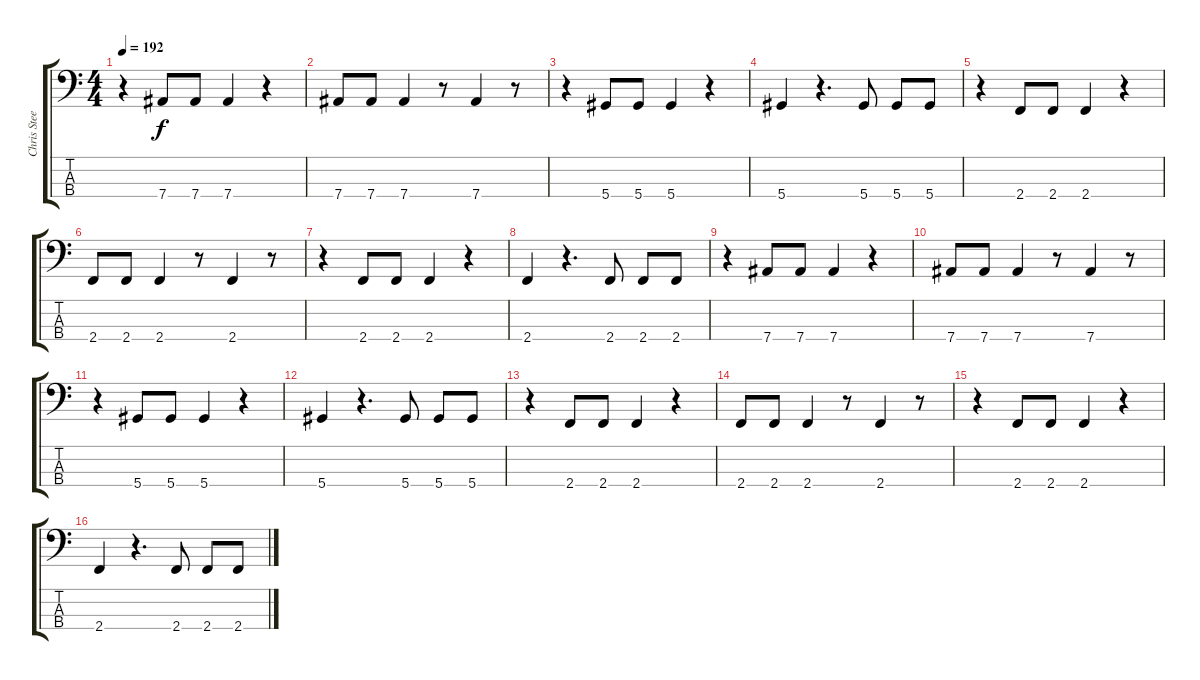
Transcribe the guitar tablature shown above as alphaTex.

\track ("Chris Steele" "Chris Stee") {instrument electricbasspick}
\staff {score tabs}
\tuning (Gb2 Db2 Ab1 Eb1) {hide}
\ts (4 4)
\tempo 192
\clef f4
\ks c
r.4{dy f} 7.4.8 7.4.8 7.4.4 r.4 |
7.4.8 7.4.8 7.4.4 r.8 7.4.4 r.8 |
r.4 5.4.8 5.4.8 5.4.4 r.4 |
5.4.4 r.4{d} 5.4.8 5.4.8 5.4.8 |
r.4 2.4.8 2.4.8 2.4.4 r.4 |
2.4.8 2.4.8 2.4.4 r.8 2.4.4 r.8 |
r.4 2.4.8 2.4.8 2.4.4 r.4 |
2.4.4 r.4{d} 2.4.8 2.4.8 2.4.8 |
r.4 7.4.8 7.4.8 7.4.4 r.4 |
7.4.8 7.4.8 7.4.4 r.8 7.4.4 r.8 |
r.4 5.4.8 5.4.8 5.4.4 r.4 |
5.4.4 r.4{d} 5.4.8 5.4.8 5.4.8 |
r.4 2.4.8 2.4.8 2.4.4 r.4 |
2.4.8 2.4.8 2.4.4 r.8 2.4.4 r.8 |
r.4 2.4.8 2.4.8 2.4.4 r.4 |
2.4.4 r.4{d} 2.4.8 2.4.8 2.4.8
